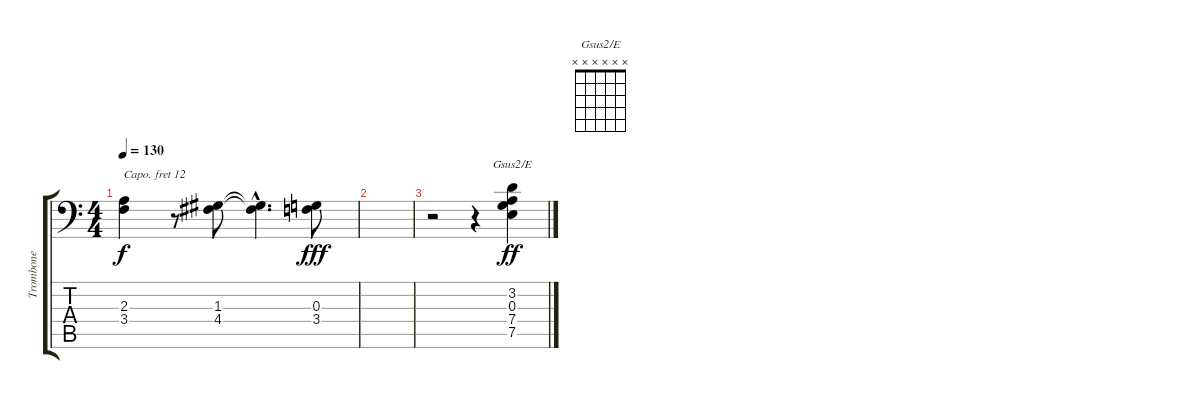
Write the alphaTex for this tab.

\track ("Trombone" "Trombone") {instrument trombone}
\staff {score tabs}
\capo 12
\tuning (E3 B2 G2 D2 A1 E1) {hide}
\chord ("Gsus2/E" x x x x x x) {firstfret 0}
\ts (4 4)
\tempo 130
\clef f4
\ks c
(2.3{t} 3.4{t}).4{dy f} r.8 (1.3 4.4).8 (1.3{hac t} 4.4{hac t}).4{d} (0.3 3.4).8{dy fff} |
|
r.2 r.4 (3.2 0.3 7.4 7.5).4{ch "Gsus2/E" dy ff}
